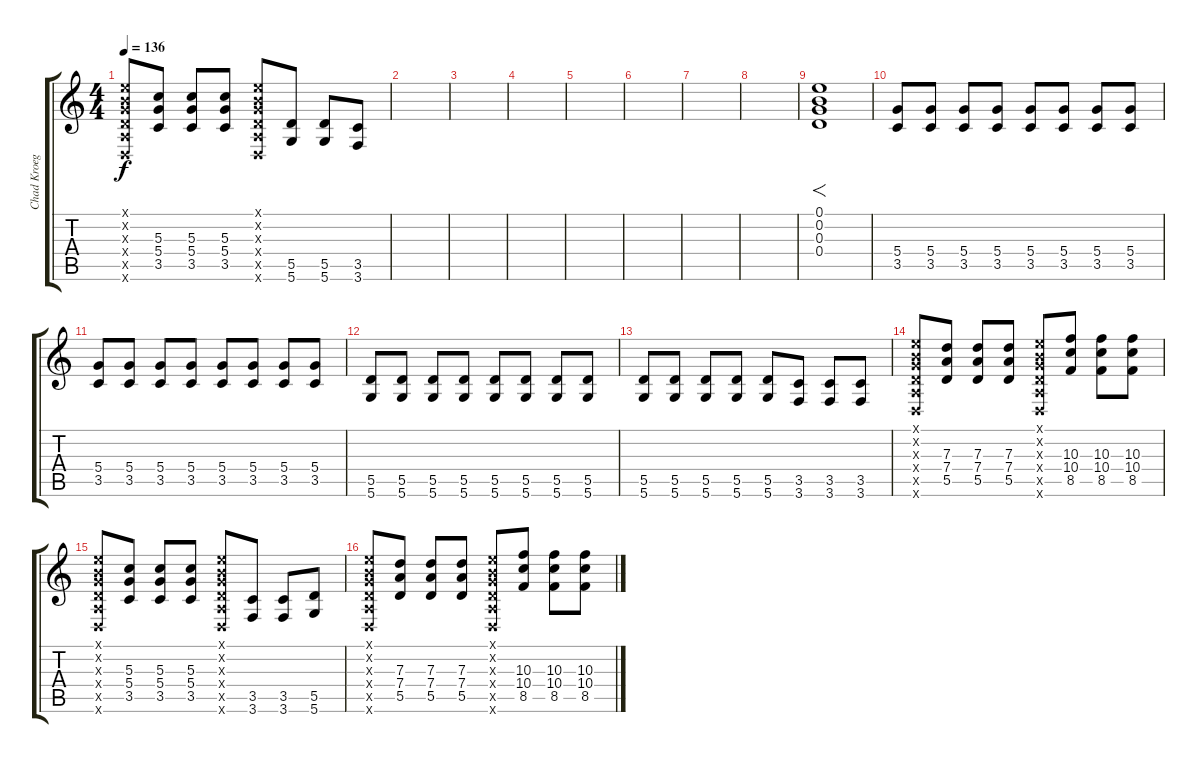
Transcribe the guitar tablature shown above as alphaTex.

\track ("Chad Kroeger" "Chad Kroeg") {instrument overdrivenguitar}
\staff {score tabs}
\tuning (E4 B3 G3 D3 A2 D2) {hide}
\ts (4 4)
\tempo 136
\clef g2
\ks c
(0.1{x} 0.2{x} 0.3{x} 0.4{x} 0.5{x} 0.6{x}).8{dy f} (5.3 5.4 3.5).8 (5.3 5.4 3.5).8 (5.3 5.4 3.5).8 (0.1{x} 0.2{x} 0.3{x} 0.4{x} 0.5{x} 0.6{x}).8 (5.5 5.6).8 (5.5 5.6).8 (3.5 3.6).8 |
|
|
|
|
|
|
|
(0.1 0.2 0.3 0.4).1{f} |
(5.4 3.5).8 (5.4 3.5).8 (5.4 3.5).8 (5.4 3.5).8 (5.4 3.5).8 (5.4 3.5).8 (5.4 3.5).8 (5.4 3.5).8 |
(5.4 3.5).8 (5.4 3.5).8 (5.4 3.5).8 (5.4 3.5).8 (5.4 3.5).8 (5.4 3.5).8 (5.4 3.5).8 (5.4 3.5).8 |
(5.5 5.6).8 (5.5 5.6).8 (5.5 5.6).8 (5.5 5.6).8 (5.5 5.6).8 (5.5 5.6).8 (5.5 5.6).8 (5.5 5.6).8 |
(5.5 5.6).8 (5.5 5.6).8 (5.5 5.6).8 (5.5 5.6).8 (5.5 5.6).8 (3.5 3.6).8 (3.5 3.6).8 (3.5 3.6).8 |
(0.1{x} 0.2{x} 0.3{x} 0.4{x} 0.5{x} 0.6{x}).8 (7.3 7.4 5.5).8 (7.3 7.4 5.5).8 (7.3 7.4 5.5).8 (0.1{x} 0.2{x} 0.3{x} 0.4{x} 0.5{x} 0.6{x}).8 (10.3 10.4 8.5).8 (10.3 10.4 8.5).8 (10.3 10.4 8.5).8 |
(0.1{x} 0.2{x} 0.3{x} 0.4{x} 0.5{x} 0.6{x}).8 (5.3 5.4 3.5).8 (5.3 5.4 3.5).8 (5.3 5.4 3.5).8 (0.1{x} 0.2{x} 0.3{x} 0.4{x} 0.5{x} 0.6{x}).8 (3.5 3.6).8 (3.5 3.6).8 (5.5 5.6).8 |
(0.1{x} 0.2{x} 0.3{x} 0.4{x} 0.5{x} 0.6{x}).8 (7.3 7.4 5.5).8 (7.3 7.4 5.5).8 (7.3 7.4 5.5).8 (0.1{x} 0.2{x} 0.3{x} 0.4{x} 0.5{x} 0.6{x}).8 (10.3 10.4 8.5).8 (10.3 10.4 8.5).8 (10.3 10.4 8.5).8
